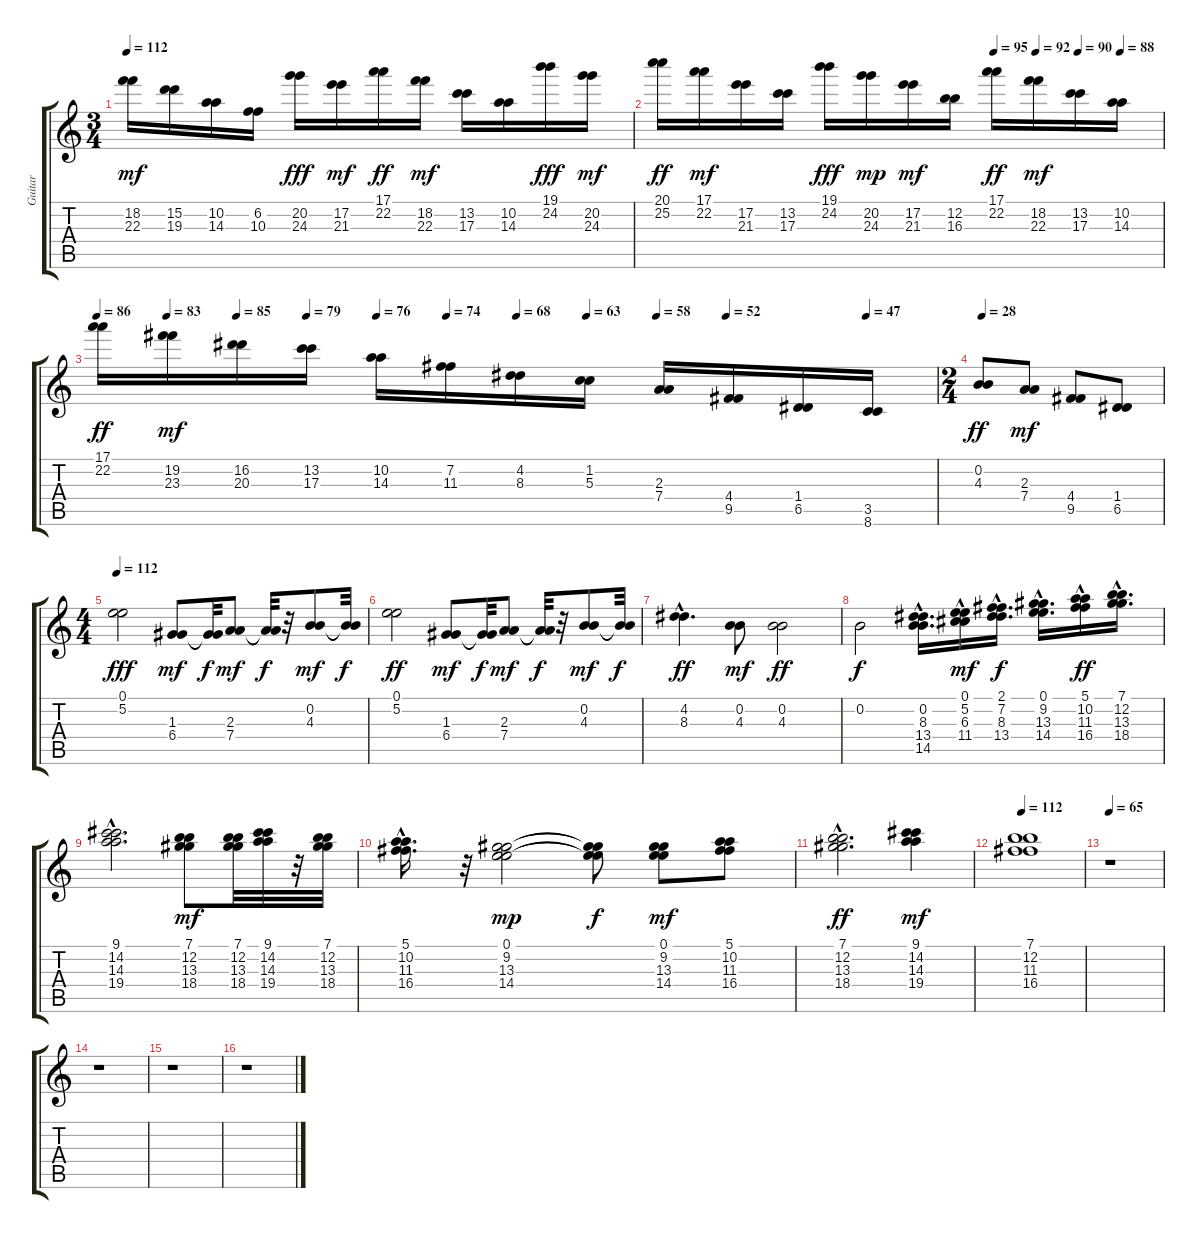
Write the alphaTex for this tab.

\track ("Guitar" "Guitar") {instrument overdrivenguitar}
\staff {score tabs}
\tuning (E4 B3 G3 D3 A2 E2) {hide}
\ts (3 4)
\tempo 112
\clef g2
\ks c
(18.2 22.3).16{dy mf} (15.2 19.3).16 (10.2 14.3).16 (6.2 10.3).16 (20.2 24.3).16{dy fff} (17.2 21.3).16{dy mf} (17.1 22.2).16{dy ff} (18.2 22.3).16{dy mf} (13.2 17.3).16 (10.2 14.3).16 (19.1 24.2).16{dy fff} (20.2 24.3).16{dy mf} |
\tempo (95 0.6666666666666666)
\tempo (92 0.75)
\tempo (90 0.8333333333333334)
\tempo (88 0.9166666666666666)
(20.1 25.2).16{dy ff} (17.1 22.2).16{dy mf} (17.2 21.3).16 (13.2 17.3).16 (19.1 24.2).16{dy fff} (20.2 24.3).16{dy mp} (17.2 21.3).16{dy mf} (12.2 16.3).16 (17.1 22.2).16{dy ff} (18.2 22.3).16{dy mf} (13.2 17.3).16 (10.2 14.3).16 |
\tempo 86
\tempo (83 0.08333333333333333)
\tempo (85 0.16666666666666666)
\tempo (79 0.25)
\tempo (76 0.3333333333333333)
\tempo (74 0.4166666666666667)
\tempo (68 0.5)
\tempo (63 0.5833333333333334)
\tempo (58 0.6666666666666666)
\tempo (52 0.75)
\tempo (47 0.9166666666666666)
(17.1 22.2).16{dy ff} (19.2 23.3).16{dy mf} (16.2 20.3).16 (13.2 17.3).16 (10.2 14.3).16 (7.2 11.3).16 (4.2 8.3).16 (1.2 5.3).16 (2.3 7.4).16 (4.4 9.5).16 (1.4 6.5).16 (3.5 8.6).16 |
\ts (2 4)
\tempo 28
(0.2 4.3).8{dy ff} (2.3 7.4).8{dy mf} (4.4 9.5).8 (1.4 6.5).8 |
\ts (4 4)
\tempo 112
(0.1 5.2).2{dy fff} (1.3 6.4).8{dy mf} (1.3{t} 6.4{t}).32{dy f} (2.3 7.4).8{dy mf} (2.3{t} 7.4{t}).32{dy f} r.32 (0.2 4.3).8{dy mf} (0.2{t} 4.3{t}).32{dy f} |
(0.1 5.2).2{dy ff} (1.3 6.4).8{dy mf} (1.3{t} 6.4{t}).32{dy f} (2.3 7.4).8{dy mf} (2.3{t} 7.4{t}).32{dy f} r.32 (0.2 4.3).8{dy mf} (0.2{t} 4.3{t}).32{dy f} |
(4.2{hac} 8.3{hac}).4{d dy ff} (0.2 4.3).8{dy mf} (0.2 4.3).2{dy ff} |
0.2.2{dy f} (0.2{hac} 8.3{hac} 13.4{hac} 14.5{hac}).16{d} (0.1{hac} 5.2{hac} 6.3{hac} 11.4{hac}).16{dy mf} (2.1{hac} 7.2{hac} 8.3{hac} 13.4{hac}).16{d dy f} (0.1{hac} 9.2{hac} 13.3{hac} 14.4{hac}).16{d} (5.1{hac} 10.2{hac} 11.3{hac} 16.4{hac}).16{dy ff} (7.1{hac} 12.2{hac} 13.3{hac} 18.4{hac}).16{d} |
(9.1{hac} 14.2{hac} 14.3{hac} 19.4{hac}).2{d} (7.1 12.2 13.3 18.4).8{dy mf} (7.1 12.2 13.3 18.4).32 (9.1 14.2 14.3 19.4).32 r.32 (7.1 12.2 13.3 18.4).32 |
(5.1{hac} 10.2{hac} 11.3{hac} 16.4{hac}).16{d} r.32 (0.1 9.2 13.3 14.4).2{dy mp} (0.1{t} 9.2{t} 13.3{t} 14.4{t}).8{dy f} (0.1 9.2 13.3 14.4).8{dy mf} (5.1 10.2 11.3 16.4).8 |
(7.1{hac} 12.2{hac} 13.3{hac} 18.4{hac}).2{d dy ff} (9.1 14.2 14.3 19.4).4{dy mf} |
\tempo 112
(7.1 12.2 11.3 16.4).1 |
\tempo 65
r.1 |
r.1 |
r.1 |
r.1
